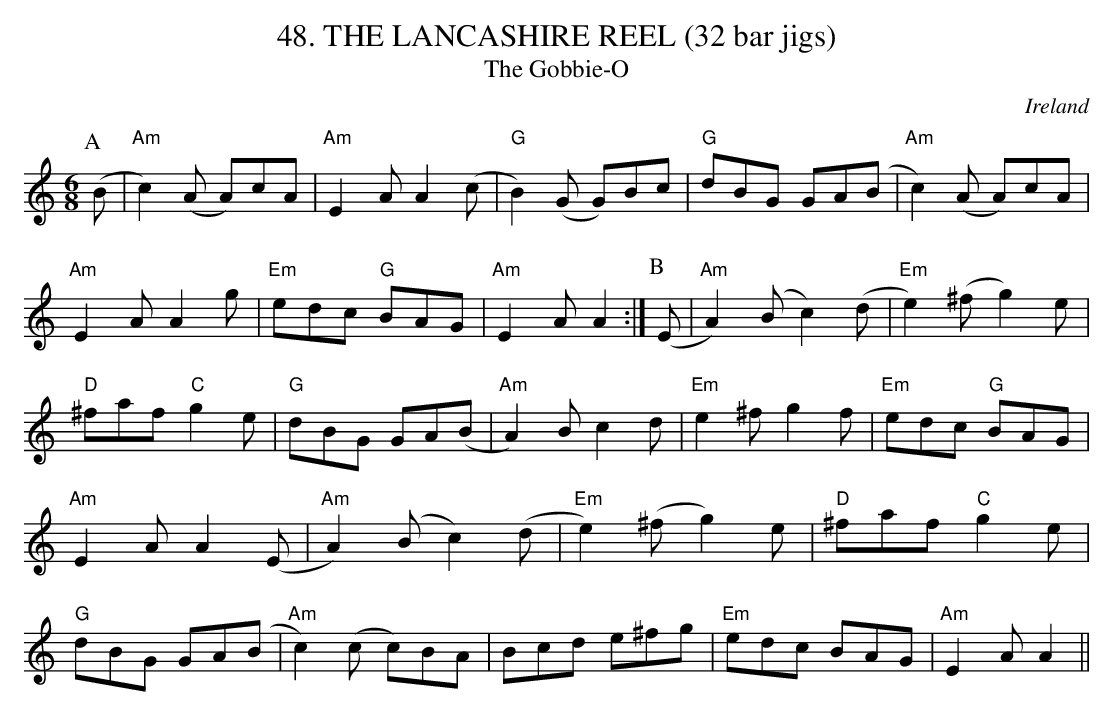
X:1
T:48. THE LANCASHIRE REEL (32 bar jigs)
T:The Gobbie-O
O:Ireland
M:6/8
K:Am
P:A
(B|"Am"c2)(A A)cA|"Am"E2A A2(c|"G"B2)(G G)Bc|"G"dBG GA(B|\
"Am"c2)(A A)cA|"Am"E2A A2g|"Em"edc "G"BAG|"Am"E2A A2:|\
P:B
(E|"Am"A2)(B c2)(d|"Em"e2)(^f g2)e|"D"^faf "C"g2e|"G"dBG GA(B|\
"Am"A2)B c2d|"Em"e2^f g2f|"Em"edc "G"BAG|"Am"E2A A2 (E|\
"Am"A2)(B c2)(d|"Em"e2)(^f g2)e|"D"^faf "C"g2e|"G"dBG GA(B|\
"Am"c2)(c c)BA|Bcd e^fg|"Em"edc BAG|"Am"E2A A2 ||
